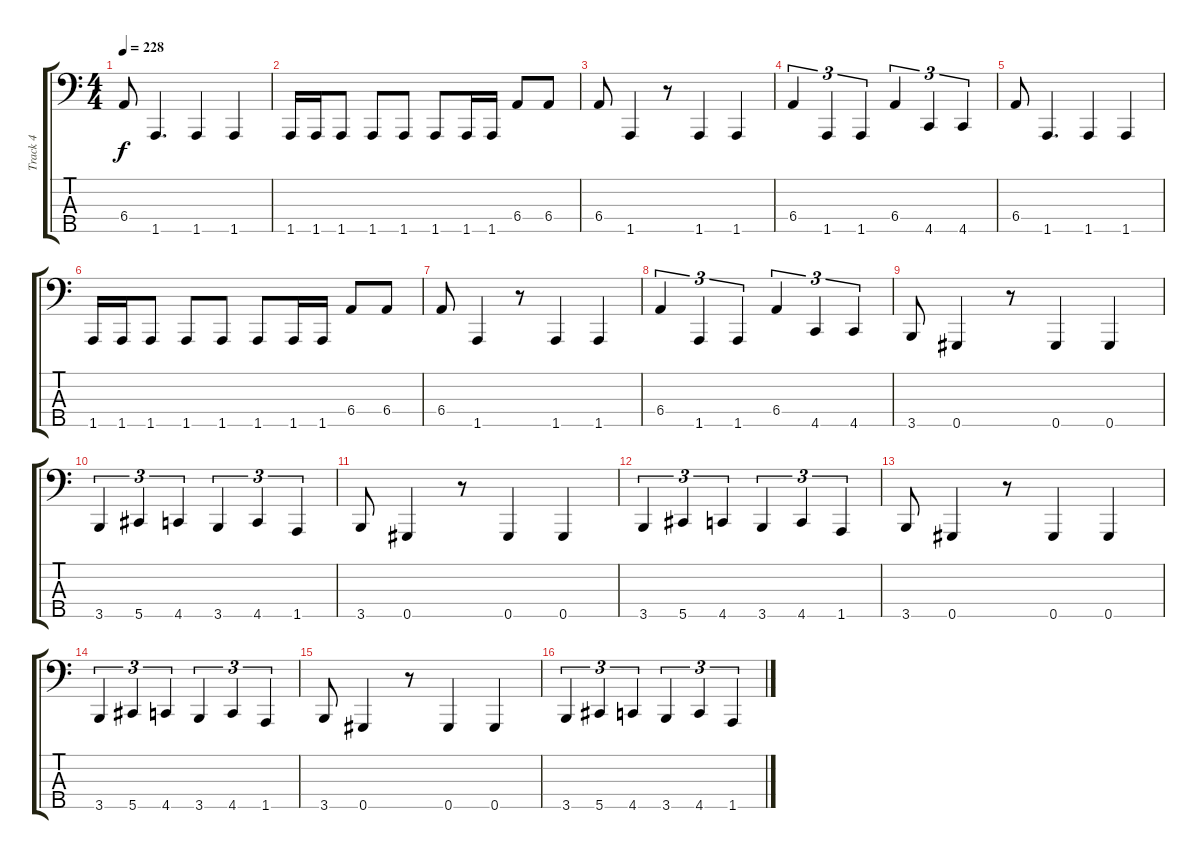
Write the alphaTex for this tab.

\track ("Track 4" "Track 4") {instrument electricbassfinger}
\staff {score tabs}
\tuning (Gb2 Db2 Ab1 Eb1 Ab0) {hide}
\ts (4 4)
\tempo 228
\clef f4
\ks c
6.4.8{dy f} 1.5.4{d} 1.5.4 1.5.4 |
1.5.16 1.5.16 1.5.8 1.5.8 1.5.8 1.5.8 1.5.16 1.5.16 6.4.8 6.4.8 |
6.4.8 1.5.4 r.8 1.5.4 1.5.4 |
6.4.4{tu (3 2)} 1.5.4{tu (3 2)} 1.5.4{tu (3 2)} 6.4.4{tu (3 2)} 4.5.4{tu (3 2)} 4.5.4{tu (3 2)} |
6.4.8 1.5.4{d} 1.5.4 1.5.4 |
1.5.16 1.5.16 1.5.8 1.5.8 1.5.8 1.5.8 1.5.16 1.5.16 6.4.8 6.4.8 |
6.4.8 1.5.4 r.8 1.5.4 1.5.4 |
6.4.4{tu (3 2)} 1.5.4{tu (3 2)} 1.5.4{tu (3 2)} 6.4.4{tu (3 2)} 4.5.4{tu (3 2)} 4.5.4{tu (3 2)} |
3.5.8 0.5.4 r.8 0.5.4 0.5.4 |
3.5.4{tu (3 2)} 5.5.4{tu (3 2)} 4.5.4{tu (3 2)} 3.5.4{tu (3 2)} 4.5.4{tu (3 2)} 1.5.4{tu (3 2)} |
3.5.8 0.5.4 r.8 0.5.4 0.5.4 |
3.5.4{tu (3 2)} 5.5.4{tu (3 2)} 4.5.4{tu (3 2)} 3.5.4{tu (3 2)} 4.5.4{tu (3 2)} 1.5.4{tu (3 2)} |
3.5.8 0.5.4 r.8 0.5.4 0.5.4 |
3.5.4{tu (3 2)} 5.5.4{tu (3 2)} 4.5.4{tu (3 2)} 3.5.4{tu (3 2)} 4.5.4{tu (3 2)} 1.5.4{tu (3 2)} |
3.5.8 0.5.4 r.8 0.5.4 0.5.4 |
3.5.4{tu (3 2)} 5.5.4{tu (3 2)} 4.5.4{tu (3 2)} 3.5.4{tu (3 2)} 4.5.4{tu (3 2)} 1.5.4{tu (3 2)}
